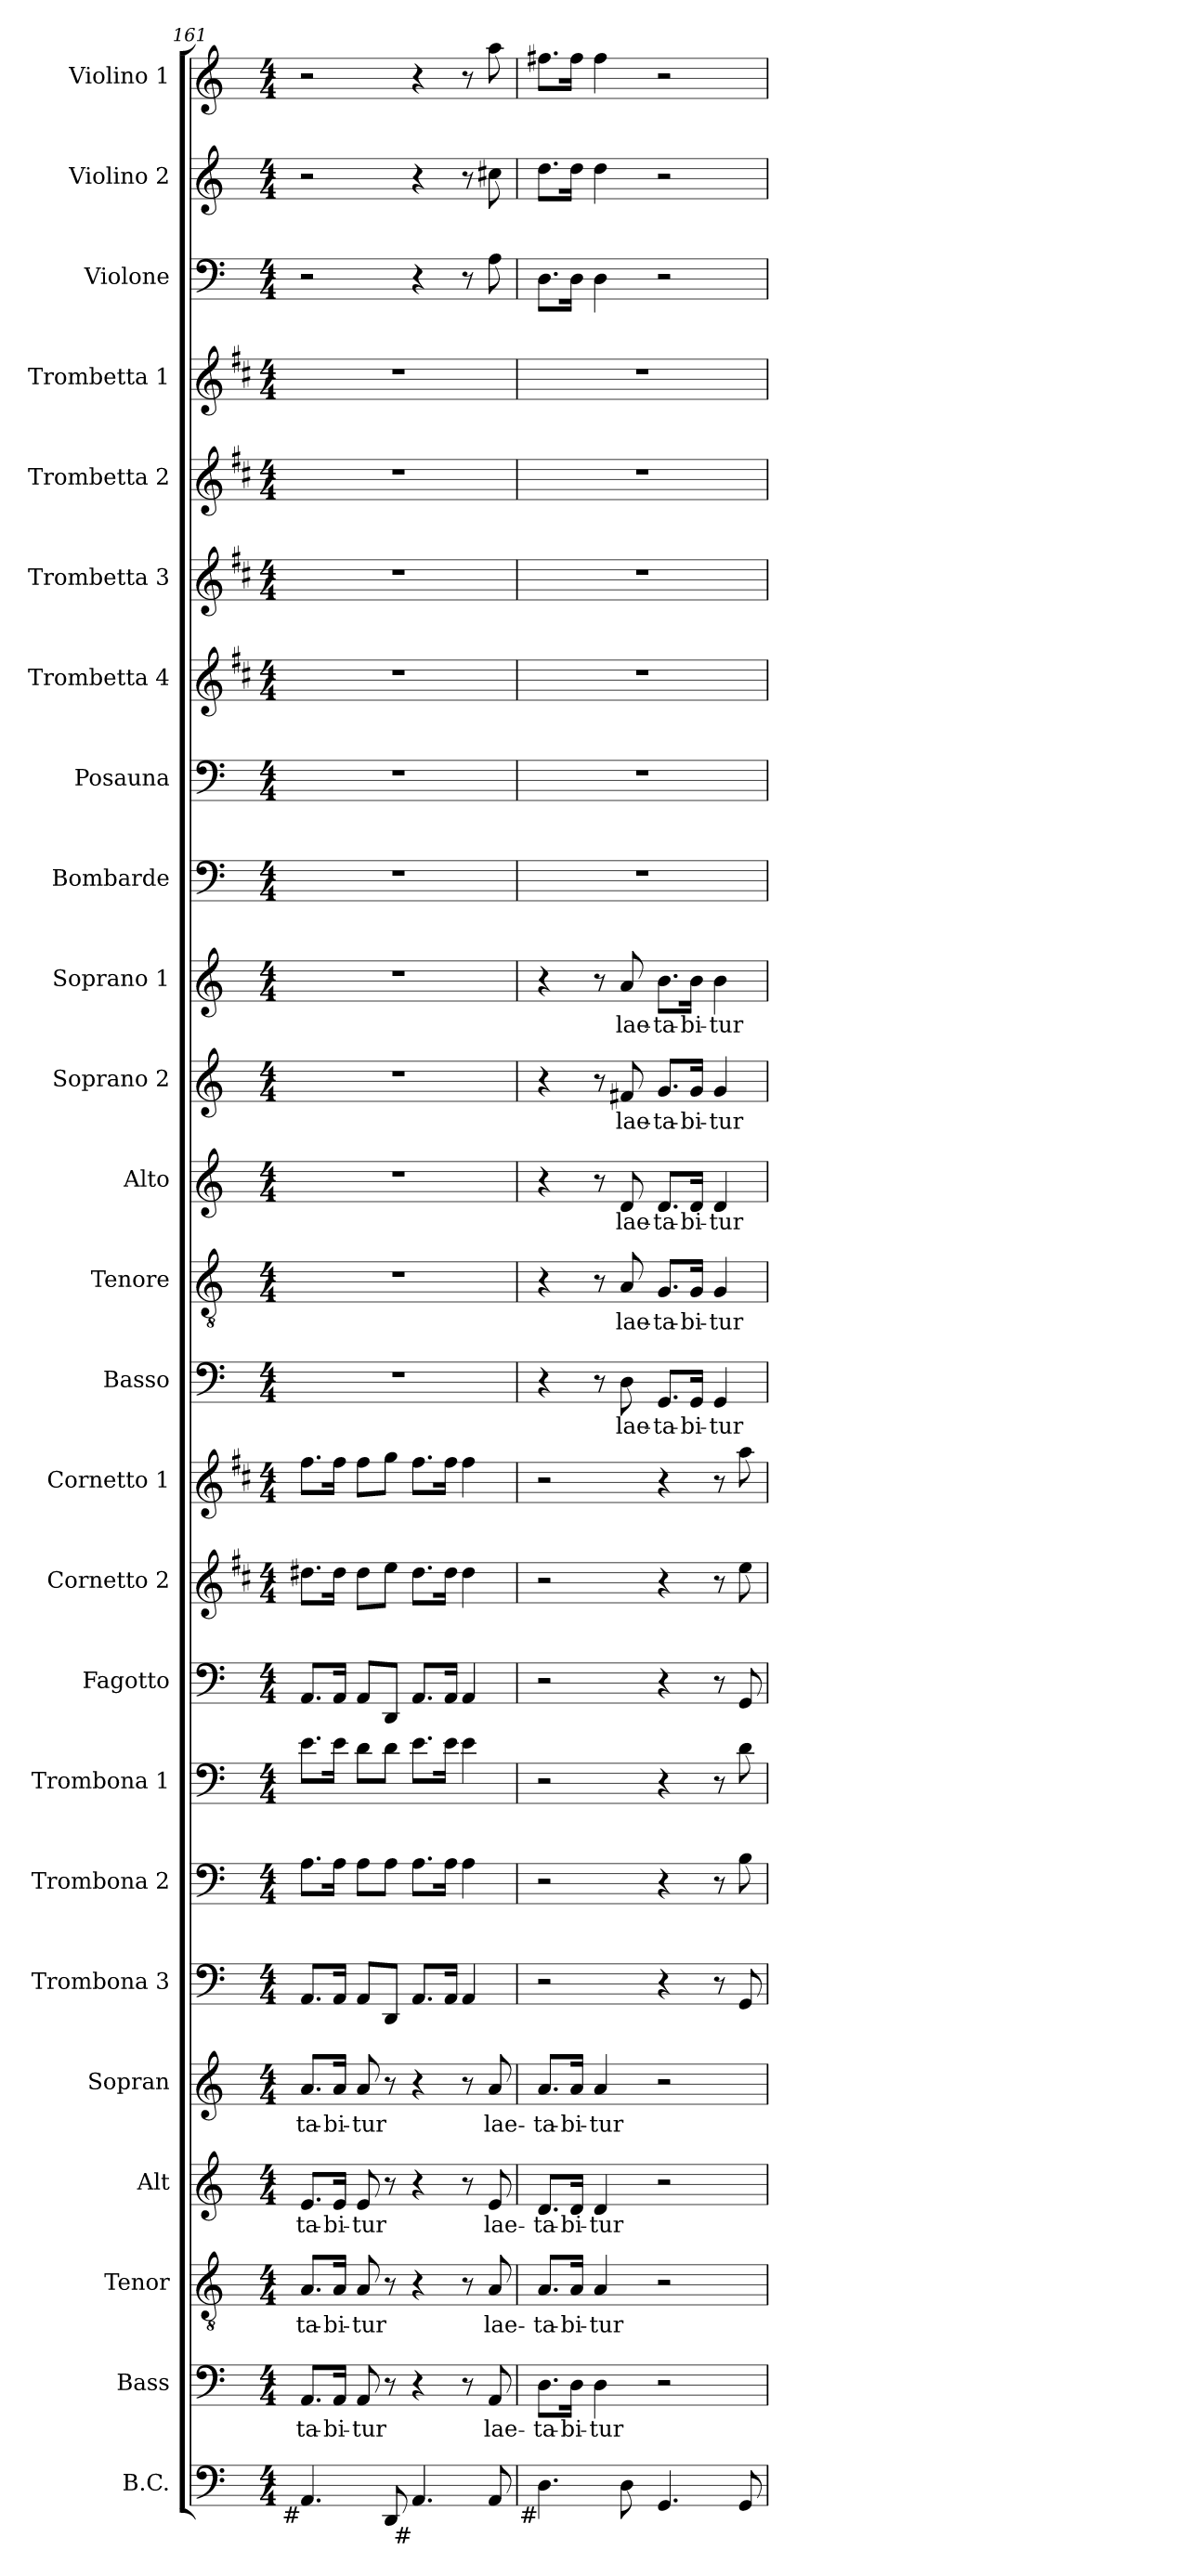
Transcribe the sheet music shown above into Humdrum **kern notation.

**kern	**kern	**text	**kern	**text	**kern	**text	**kern	**text	**kern	**kern	**kern	**kern	**kern	**kern	**kern	**text	**kern	**text	**kern	**text	**kern	**text	**kern	**text	**kern	**kern	**kern	**kern	**kern	**kern	**kern	**kern	**kern
*part25	*part24	*part24	*part23	*part23	*part22	*part22	*part21	*part21	*part20	*part19	*part18	*part17	*part16	*part15	*part14	*part14	*part13	*part13	*part12	*part12	*part11	*part11	*part10	*part10	*part9	*part8	*part7	*part6	*part5	*part4	*part3	*part2	*part1
*staff25	*staff24	*staff24	*staff23	*staff23	*staff22	*staff22	*staff21	*staff21	*staff20	*staff19	*staff18	*staff17	*staff16	*staff15	*staff14	*staff14	*staff13	*staff13	*staff12	*staff12	*staff11	*staff11	*staff10	*staff10	*staff9	*staff8	*staff7	*staff6	*staff5	*staff4	*staff3	*staff2	*staff1
*I"B.C.	*I"Bass	*	*I"Tenor	*	*I"Alt	*	*I"Sopran	*	*I"Trombona 3	*I"Trombona 2	*I"Trombona 1	*I"Fagotto	*I"Cornetto 2	*I"Cornetto 1	*I"Basso	*	*I"Tenore	*	*I"Alto	*	*I"Soprano 2	*	*I"Soprano 1	*	*I"Bombarde	*I"Posauna	*I"Trombetta 4	*I"Trombetta 3	*I"Trombetta 2	*I"Trombetta 1	*I"Violone	*I"Violino 2	*I"Violino 1
*I'B.C.	*I'B.	*	*I'T.	*	*I'A.	*	*I'S.	*	*I'Tbn. 2	*I'Tbn. 2	*I'Tbn. 1	*I'Fag.	*I'Cor. 2	*I'Cor. 1	*I'B.	*	*I'T.	*	*I'A.	*	*I'S.	*	*I'S.	*	*	*	*	*	*	*	*	*I'Vl. 2	*I'Vl. 1
*clefF4	*clefF4	*	*clefGv2	*	*clefG2	*	*clefG2	*	*clefF4	*clefF4	*clefF4	*clefF4	*clefG2	*clefG2	*clefF4	*	*clefGv2	*	*clefG2	*	*clefG2	*	*clefG2	*	*clefF4	*clefF4	*clefG2	*clefG2	*clefG2	*clefG2	*clefF4	*clefG2	*clefG2
*	*	*	*ITrd7c12	*	*	*	*	*	*	*	*	*	*ITrd1c2	*ITrd1c2	*	*	*ITrd7c12	*	*	*	*	*	*	*	*	*	*ITrd1c2	*ITrd1c2	*ITrd1c2	*ITrd1c2	*	*	*
*k[]	*k[]	*	*k[]	*	*k[]	*	*k[]	*	*k[]	*k[]	*k[]	*k[]	*k[]	*k[]	*k[]	*	*k[]	*	*k[]	*	*k[]	*	*k[]	*	*k[]	*k[]	*k[]	*k[]	*k[]	*k[]	*k[]	*k[]	*k[]
*C:	*C:	*	*C:	*	*C:	*	*C:	*	*C:	*C:	*C:	*C:	*C:	*C:	*C:	*	*C:	*	*C:	*	*C:	*	*C:	*	*C:	*C:	*C:	*C:	*C:	*C:	*C:	*C:	*C:
*M4/4	*M4/4	*	*M4/4	*	*M4/4	*	*M4/4	*	*M4/4	*M4/4	*M4/4	*M4/4	*M4/4	*M4/4	*M4/4	*	*M4/4	*	*M4/4	*	*M4/4	*	*M4/4	*	*M4/4	*M4/4	*M4/4	*M4/4	*M4/4	*M4/4	*M4/4	*M4/4	*M4/4
=161	=161	=161	=161	=161	=161	=161	=161	=161	=161	=161	=161	=161	=161	=161	=161	=161	=161	=161	=161	=161	=161	=161	=161	=161	=161	=161	=161	=161	=161	=161	=161	=161	=161
!	!	!LO:LY:b:color=#000000	!	!	!	!	!	!	!	!	!	!	!	!	!	!	!	!	!	!	!	!	!	!	!	!	!	!	!	!	!	!	!
!	!	!	!	!LO:LY:b:color=#000000	!	!	!	!	!	!	!	!	!	!	!	!	!	!	!	!	!	!	!	!	!	!	!	!	!	!	!	!	!
!	!	!	!	!	!	!LO:LY:b:color=#000000	!	!	!	!	!	!	!	!	!	!	!	!	!	!	!	!	!	!	!	!	!	!	!	!	!	!	!
!LO:TX:b:rj:t=#	!	!	!	!	!	!	!	!	!	!	!	!	!	!	!	!	!	!	!	!	!	!	!	!	!	!	!	!	!	!	!	!	!
!	!	!	!	!	!	!	!	!LO:LY:b:color=#000000	!	!	!	!	!	!	!	!	!	!	!	!	!	!	!	!	!	!	!	!	!	!	!	!	!
4.AAi/	8.AAi/L	-ta-	8.AAi/L	-ta-	8.ei/L	-ta-	8.ai/L	-ta-	8.AAi/L	8.Ai\L	8.ei\L	8.AAi/L	8.cc#Xi\L	8.eei\L	1r	.	1r	.	1r	.	1r	.	1r	.	1r	1r	1r	1r	1r	1r	2r	2r	2r
!	!	!LO:LY:b:color=#000000	!	!	!	!	!	!	!	!	!	!	!	!	!	!	!	!	!	!	!	!	!	!	!	!	!	!	!	!	!	!	!
!	!	!	!	!LO:LY:b:color=#000000	!	!	!	!	!	!	!	!	!	!	!	!	!	!	!	!	!	!	!	!	!	!	!	!	!	!	!	!	!
!	!	!	!	!	!	!LO:LY:b:color=#000000	!	!	!	!	!	!	!	!	!	!	!	!	!	!	!	!	!	!	!	!	!	!	!	!	!	!	!
!	!	!	!	!	!	!	!	!LO:LY:b:color=#000000	!	!	!	!	!	!	!	!	!	!	!	!	!	!	!	!	!	!	!	!	!	!	!	!	!
.	16AAi/Jk	-bi-	16AAi/Jk	-bi-	16ei/Jk	-bi-	16ai/Jk	-bi-	16AAi/Jk	16Ai\Jk	16ei\Jk	16AAi/Jk	16cc#i\Jk	16eei\Jk	.	.	.	.	.	.	.	.	.	.	.	.	.	.	.	.	.	.	.
!	!	!LO:LY:b:color=#000000	!	!	!	!	!	!	!	!	!	!	!	!	!	!	!	!	!	!	!	!	!	!	!	!	!	!	!	!	!	!	!
!	!	!	!	!LO:LY:b:color=#000000	!	!	!	!	!	!	!	!	!	!	!	!	!	!	!	!	!	!	!	!	!	!	!	!	!	!	!	!	!
!	!	!	!	!	!	!LO:LY:b:color=#000000	!	!	!	!	!	!	!	!	!	!	!	!	!	!	!	!	!	!	!	!	!	!	!	!	!	!	!
!	!	!	!	!	!	!	!	!LO:LY:b:color=#000000	!	!	!	!	!	!	!	!	!	!	!	!	!	!	!	!	!	!	!	!	!	!	!	!	!
.	8AAi/	-tur	8AAi/	-tur	8ei/	-tur	8ai/	-tur	8AAi/L	8Ai\L	8di\L	8AAi/L	8cc#i\L	8eei\L	.	.	.	.	.	.	.	.	.	.	.	.	.	.	.	.	.	.	.
8DDi/	8r	.	8r	.	8r	.	8r	.	8DDi/J	8Ai\J	8di\J	8DDi/J	8ddi\J	8ffi\J	.	.	.	.	.	.	.	.	.	.	.	.	.	.	.	.	.	.	.
!LO:TX:b:rj:t=#	!	!	!	!	!	!	!	!	!	!	!	!	!	!	!	!	!	!	!	!	!	!	!	!	!	!	!	!	!	!	!	!	!
4.AAi/	4r	.	4r	.	4r	.	4r	.	8.AAi/L	8.Ai\L	8.ei\L	8.AAi/L	8.cc#i\L	8.eei\L	.	.	.	.	.	.	.	.	.	.	.	.	.	.	.	.	4r	4r	4r
.	.	.	.	.	.	.	.	.	16AAi/Jk	16Ai\Jk	16ei\Jk	16AAi/Jk	16cc#i\Jk	16eei\Jk	.	.	.	.	.	.	.	.	.	.	.	.	.	.	.	.	.	.	.
.	8r	.	8r	.	8r	.	8r	.	4AAi/	4Ai\	4ei\	4AAi/	4cc#i\	4eei\	.	.	.	.	.	.	.	.	.	.	.	.	.	.	.	.	8r	8r	8r
!	!	!LO:LY:b:color=#000000	!	!	!	!	!	!	!	!	!	!	!	!	!	!	!	!	!	!	!	!	!	!	!	!	!	!	!	!	!	!	!
!	!	!	!	!LO:LY:b:color=#000000	!	!	!	!	!	!	!	!	!	!	!	!	!	!	!	!	!	!	!	!	!	!	!	!	!	!	!	!	!
!	!	!	!	!	!	!LO:LY:b:color=#000000	!	!	!	!	!	!	!	!	!	!	!	!	!	!	!	!	!	!	!	!	!	!	!	!	!	!	!
!	!	!	!	!	!	!	!	!LO:LY:b:color=#000000	!	!	!	!	!	!	!	!	!	!	!	!	!	!	!	!	!	!	!	!	!	!	!	!	!
8AAi/	8AAi/	lae-	8AAi/	lae-	8ei/	lae-	8ai/	lae-	.	.	.	.	.	.	.	.	.	.	.	.	.	.	.	.	.	.	.	.	.	.	8Ai\	8cc#Xi\	8aai\
=162	=162	=162	=162	=162	=162	=162	=162	=162	=162	=162	=162	=162	=162	=162	=162	=162	=162	=162	=162	=162	=162	=162	=162	=162	=162	=162	=162	=162	=162	=162	=162	=162	=162
!	!	!LO:LY:b:color=#000000	!	!	!	!	!	!	!	!	!	!	!	!	!	!	!	!	!	!	!	!	!	!	!	!	!	!	!	!	!	!	!
!	!	!	!	!LO:LY:b:color=#000000	!	!	!	!	!	!	!	!	!	!	!	!	!	!	!	!	!	!	!	!	!	!	!	!	!	!	!	!	!
!	!	!	!	!	!	!LO:LY:b:color=#000000	!	!	!	!	!	!	!	!	!	!	!	!	!	!	!	!	!	!	!	!	!	!	!	!	!	!	!
!LO:TX:b:rj:t=#	!	!	!	!	!	!	!	!	!	!	!	!	!	!	!	!	!	!	!	!	!	!	!	!	!	!	!	!	!	!	!	!	!
!	!	!	!	!	!	!	!	!LO:LY:b:color=#000000	!	!	!	!	!	!	!	!	!	!	!	!	!	!	!	!	!	!	!	!	!	!	!	!	!
4.Di\	8.Di\L	-ta-	8.AAi/L	-ta-	8.di/L	-ta-	8.ai/L	-ta-	2r	2r	2r	2r	2r	2r	4r	.	4r	.	4r	.	4r	.	4r	.	1r	1r	1r	1r	1r	1r	8.Di\L	8.ddi\L	8.ff#Xi\L
!	!	!LO:LY:b:color=#000000	!	!	!	!	!	!	!	!	!	!	!	!	!	!	!	!	!	!	!	!	!	!	!	!	!	!	!	!	!	!	!
!	!	!	!	!LO:LY:b:color=#000000	!	!	!	!	!	!	!	!	!	!	!	!	!	!	!	!	!	!	!	!	!	!	!	!	!	!	!	!	!
!	!	!	!	!	!	!LO:LY:b:color=#000000	!	!	!	!	!	!	!	!	!	!	!	!	!	!	!	!	!	!	!	!	!	!	!	!	!	!	!
!	!	!	!	!	!	!	!	!LO:LY:b:color=#000000	!	!	!	!	!	!	!	!	!	!	!	!	!	!	!	!	!	!	!	!	!	!	!	!	!
.	16Di\Jk	-bi-	16AAi/Jk	-bi-	16di/Jk	-bi-	16ai/Jk	-bi-	.	.	.	.	.	.	.	.	.	.	.	.	.	.	.	.	.	.	.	.	.	.	16Di\Jk	16ddi\Jk	16ff#i\Jk
!	!	!LO:LY:b:color=#000000	!	!	!	!	!	!	!	!	!	!	!	!	!	!	!	!	!	!	!	!	!	!	!	!	!	!	!	!	!	!	!
!	!	!	!	!LO:LY:b:color=#000000	!	!	!	!	!	!	!	!	!	!	!	!	!	!	!	!	!	!	!	!	!	!	!	!	!	!	!	!	!
!	!	!	!	!	!	!LO:LY:b:color=#000000	!	!	!	!	!	!	!	!	!	!	!	!	!	!	!	!	!	!	!	!	!	!	!	!	!	!	!
!	!	!	!	!	!	!	!	!LO:LY:b:color=#000000	!	!	!	!	!	!	!	!	!	!	!	!	!	!	!	!	!	!	!	!	!	!	!	!	!
.	4Di\	-tur	4AAi/	-tur	4di/	-tur	4ai/	-tur	.	.	.	.	.	.	8r	.	8r	.	8r	.	8r	.	8r	.	.	.	.	.	.	.	4Di\	4ddi\	4ff#i\
!	!	!	!	!	!	!	!	!	!	!	!	!	!	!	!	!LO:LY:b:color=#000000	!	!	!	!	!	!	!	!	!	!	!	!	!	!	!	!	!
!	!	!	!	!	!	!	!	!	!	!	!	!	!	!	!	!	!	!LO:LY:b:color=#000000	!	!	!	!	!	!	!	!	!	!	!	!	!	!	!
!	!	!	!	!	!	!	!	!	!	!	!	!	!	!	!	!	!	!	!	!LO:LY:b:color=#000000	!	!	!	!	!	!	!	!	!	!	!	!	!
!	!	!	!	!	!	!	!	!	!	!	!	!	!	!	!	!	!	!	!	!	!	!LO:LY:b:color=#000000	!	!	!	!	!	!	!	!	!	!	!
!	!	!	!	!	!	!	!	!	!	!	!	!	!	!	!	!	!	!	!	!	!	!	!	!LO:LY:b:color=#000000	!	!	!	!	!	!	!	!	!
8Di\	.	.	.	.	.	.	.	.	.	.	.	.	.	.	8Di\	lae-	8AAi/	lae-	8di/	lae-	8f#Xi/	lae-	8ai/	lae-	.	.	.	.	.	.	.	.	.
!	!	!	!	!	!	!	!	!	!	!	!	!	!	!	!	!LO:LY:b:color=#000000	!	!	!	!	!	!	!	!	!	!	!	!	!	!	!	!	!
!	!	!	!	!	!	!	!	!	!	!	!	!	!	!	!	!	!	!LO:LY:b:color=#000000	!	!	!	!	!	!	!	!	!	!	!	!	!	!	!
!	!	!	!	!	!	!	!	!	!	!	!	!	!	!	!	!	!	!	!	!LO:LY:b:color=#000000	!	!	!	!	!	!	!	!	!	!	!	!	!
!	!	!	!	!	!	!	!	!	!	!	!	!	!	!	!	!	!	!	!	!	!	!LO:LY:b:color=#000000	!	!	!	!	!	!	!	!	!	!	!
!	!	!	!	!	!	!	!	!	!	!	!	!	!	!	!	!	!	!	!	!	!	!	!	!LO:LY:b:color=#000000	!	!	!	!	!	!	!	!	!
4.GGi/	2r	.	2r	.	2r	.	2r	.	4r	4r	4r	4r	4r	4r	8.GGi/L	-ta-	8.GGi/L	-ta-	8.di/L	-ta-	8.gi/L	-ta-	8.bi\L	-ta-	.	.	.	.	.	.	2r	2r	2r
!	!	!	!	!	!	!	!	!	!	!	!	!	!	!	!	!LO:LY:b:color=#000000	!	!	!	!	!	!	!	!	!	!	!	!	!	!	!	!	!
!	!	!	!	!	!	!	!	!	!	!	!	!	!	!	!	!	!	!LO:LY:b:color=#000000	!	!	!	!	!	!	!	!	!	!	!	!	!	!	!
!	!	!	!	!	!	!	!	!	!	!	!	!	!	!	!	!	!	!	!	!LO:LY:b:color=#000000	!	!	!	!	!	!	!	!	!	!	!	!	!
!	!	!	!	!	!	!	!	!	!	!	!	!	!	!	!	!	!	!	!	!	!	!LO:LY:b:color=#000000	!	!	!	!	!	!	!	!	!	!	!
!	!	!	!	!	!	!	!	!	!	!	!	!	!	!	!	!	!	!	!	!	!	!	!	!LO:LY:b:color=#000000	!	!	!	!	!	!	!	!	!
.	.	.	.	.	.	.	.	.	.	.	.	.	.	.	16GGi/Jk	-bi-	16GGi/Jk	-bi-	16di/Jk	-bi-	16gi/Jk	-bi-	16bi\Jk	-bi-	.	.	.	.	.	.	.	.	.
!	!	!	!	!	!	!	!	!	!	!	!	!	!	!	!	!LO:LY:b:color=#000000	!	!	!	!	!	!	!	!	!	!	!	!	!	!	!	!	!
!	!	!	!	!	!	!	!	!	!	!	!	!	!	!	!	!	!	!LO:LY:b:color=#000000	!	!	!	!	!	!	!	!	!	!	!	!	!	!	!
!	!	!	!	!	!	!	!	!	!	!	!	!	!	!	!	!	!	!	!	!LO:LY:b:color=#000000	!	!	!	!	!	!	!	!	!	!	!	!	!
!	!	!	!	!	!	!	!	!	!	!	!	!	!	!	!	!	!	!	!	!	!	!LO:LY:b:color=#000000	!	!	!	!	!	!	!	!	!	!	!
!	!	!	!	!	!	!	!	!	!	!	!	!	!	!	!	!	!	!	!	!	!	!	!	!LO:LY:b:color=#000000	!	!	!	!	!	!	!	!	!
.	.	.	.	.	.	.	.	.	8r	8r	8r	8r	8r	8r	4GGi/	-tur	4GGi/	-tur	4di/	-tur	4gi/	-tur	4bi\	-tur	.	.	.	.	.	.	.	.	.
8GGi/	.	.	.	.	.	.	.	.	8GGi/	8Bi\	8di\	8GGi/	8ddi\	8ggi\	.	.	.	.	.	.	.	.	.	.	.	.	.	.	.	.	.	.	.
=	=	=	=	=	=	=	=	=	=	=	=	=	=	=	=	=	=	=	=	=	=	=	=	=	=	=	=	=	=	=	=	=	=
*-	*-	*-	*-	*-	*-	*-	*-	*-	*-	*-	*-	*-	*-	*-	*-	*-	*-	*-	*-	*-	*-	*-	*-	*-	*-	*-	*-	*-	*-	*-	*-	*-	*-
